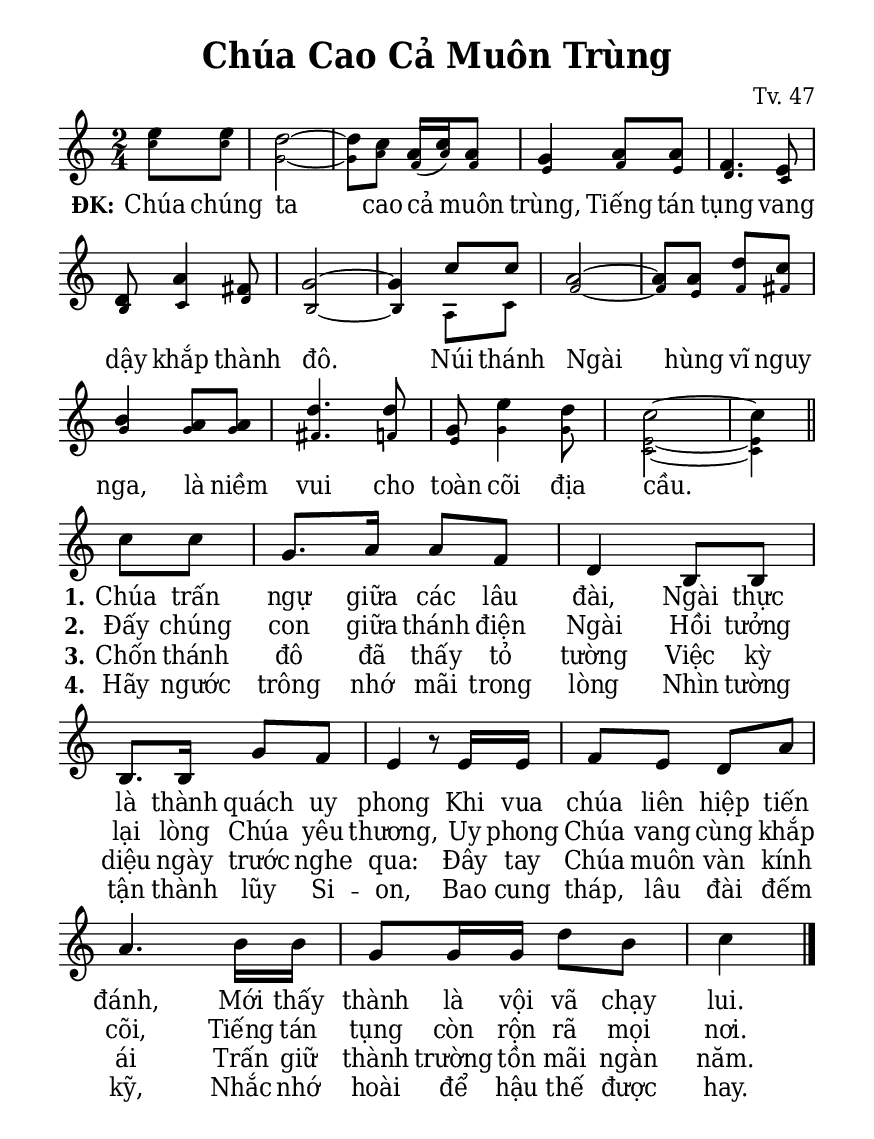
% Cài đặt chung\
\version "2.22.1"
\include "english.ly"

\header {
  title = "Chúa Cao Cả Muôn Trùng"
  composer = "Tv. 47"
  %arranger = "Lm. Kim Long"
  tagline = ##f
}

% Nhạc phiên khúc
nhacPhienKhucSop = \relative c'' {
  \partial 4 e8 e |
  d2 ~ |
  d8 c a16 (c) a8 |
  g4 a8 a |
  f4. e8 |
  d a'4 fs8 |
  g2 ~ |
  g4 c8 c |
  a2 ~ |
  a8 a d c |
  b4 a8 a |
  d4. d8 |
  g, e'4 d8 |
  \stemDown c2 ~ |
  c4 \bar "||" \break
  \stemNeutral
  
  c8 c |
  g8. a16 a8 f |
  d4 b8 b |
  b8. b16 g'8 f |
  e4 r8 e16 e |
  f8 e d a' |
  a4. b16 b |
  g8 g16 g d'8 b |
  c4 \bar "|."
}

nhacPhienKhucAlto = \relative c'' {
  c8 c |
  g2 ~ |
  g8 a f16 (a) f8 |
  e4 f8 e |
  d4. c8 |
  b c4 d8 |
  b2 ~ |
  b4 a8 [c] |
  f2 ~ |
  f8 e f fs |
  g4 g8 g |
  fs4. f!8 |
  e g4 g8 |
  <e c>2 ~ |
  <e c>4
}

% Lời phiên khúc
loiPhienKhucSop = \lyrics {
  \set stanza = "ĐK:"
  Chúa chúng ta cao cả muôn trùng,
  Tiếng tán tụng vang dậy khắp thành đô.
  Núi thánh Ngài hùng vĩ nguy nga,
  là niềm vui cho toàn cõi địa cầu.
  <<
    {
      \set stanza = "1."
      Chúa trấn ngự giữa các lâu đài,
      Ngài thực là thành quách uy phong
      Khi vua chúa liên hiệp tiến đánh,
      Mới thấy thành là vội vã chạy lui.
    }
    \new Lyrics {
	    \set associatedVoice = "beSop"
	    \set stanza = "2."
	    Đấy chúng con giữa thánh điện Ngài
	    Hồi tưởng lại lòng Chúa yêu thương,
	    Uy phong Chúa vang cùng khắp cõi,
	    Tiếng tán tụng còn rộn rã mọi nơi.
    }
    \new Lyrics {
	    \set associatedVoice = "beSop"
	    \set stanza = "3."
	    Chốn thánh đô đã thấy tỏ tường
	    Việc kỳ diệu ngày trước nghe qua:
	    Đây tay Chúa muôn vàn kính ái
	    Trấn giữ thành trường tồn mãi ngàn năm.
    }
    \new Lyrics {
	    \set associatedVoice = "beSop"
	    \set stanza = "4."
	    Hãy ngước trông nhớ mãi trong lòng
	    Nhìn tường tận thành lũy Si -- on,
	    Bao cung tháp, lâu đài đếm kỹ,
	    Nhắc nhớ hoài để hậu thế được hay.
    }
  >>
}

% Dàn trang
\paper {
  #(set-paper-size "a5")
  top-margin = 8\mm
  bottom-margin = 8\mm
  left-margin = 10\mm
  right-margin = 10\mm
  indent = #0
  #(define fonts
	 (make-pango-font-tree "Deja Vu Serif Condensed"
	 		       "Deja Vu Serif Condensed"
			       "Deja Vu Serif Condensed"
			       (/ 20 20)))
  print-page-number = ##f
  page-count = #1
}

TongNhip = {
  \key c \major \time 2/4
  \set Timing.beamExceptions = #'()
  \set Timing.baseMoment = #(ly:make-moment 1/4)
}

% Đổi kích thước nốt cho bè phụ
notBePhu =
#(define-music-function (font-size music) (number? ly:music?)
   (for-some-music
     (lambda (m)
       (if (music-is-of-type? m 'rhythmic-event)
           (begin
             (set! (ly:music-property m 'tweaks)
                   (cons `(font-size . ,font-size)
                         (ly:music-property m 'tweaks)))
             #t)
           #f))
     music)
   music)

\score {
  \new ChoirStaff <<
    \new Staff \with {
        \consists "Merge_rests_engraver"
        printPartCombineTexts = ##f
      }
      <<
      \new Voice \TongNhip \partCombine 
        \nhacPhienKhucSop
        \notBePhu -3 { \nhacPhienKhucAlto }
      \new NullVoice = beSop \nhacPhienKhucSop
      \new Lyrics \lyricsto beSop \loiPhienKhucSop
      >>
  >>
  \layout {
    %\override Staff.TimeSignature.transparent = ##t
    \override Lyrics.LyricSpace.minimum-distance = #0.45
    \override Score.BarNumber.break-visibility = ##(#f #f #f)
    \override Score.SpacingSpanner.uniform-stretching = ##t
  } 
}
